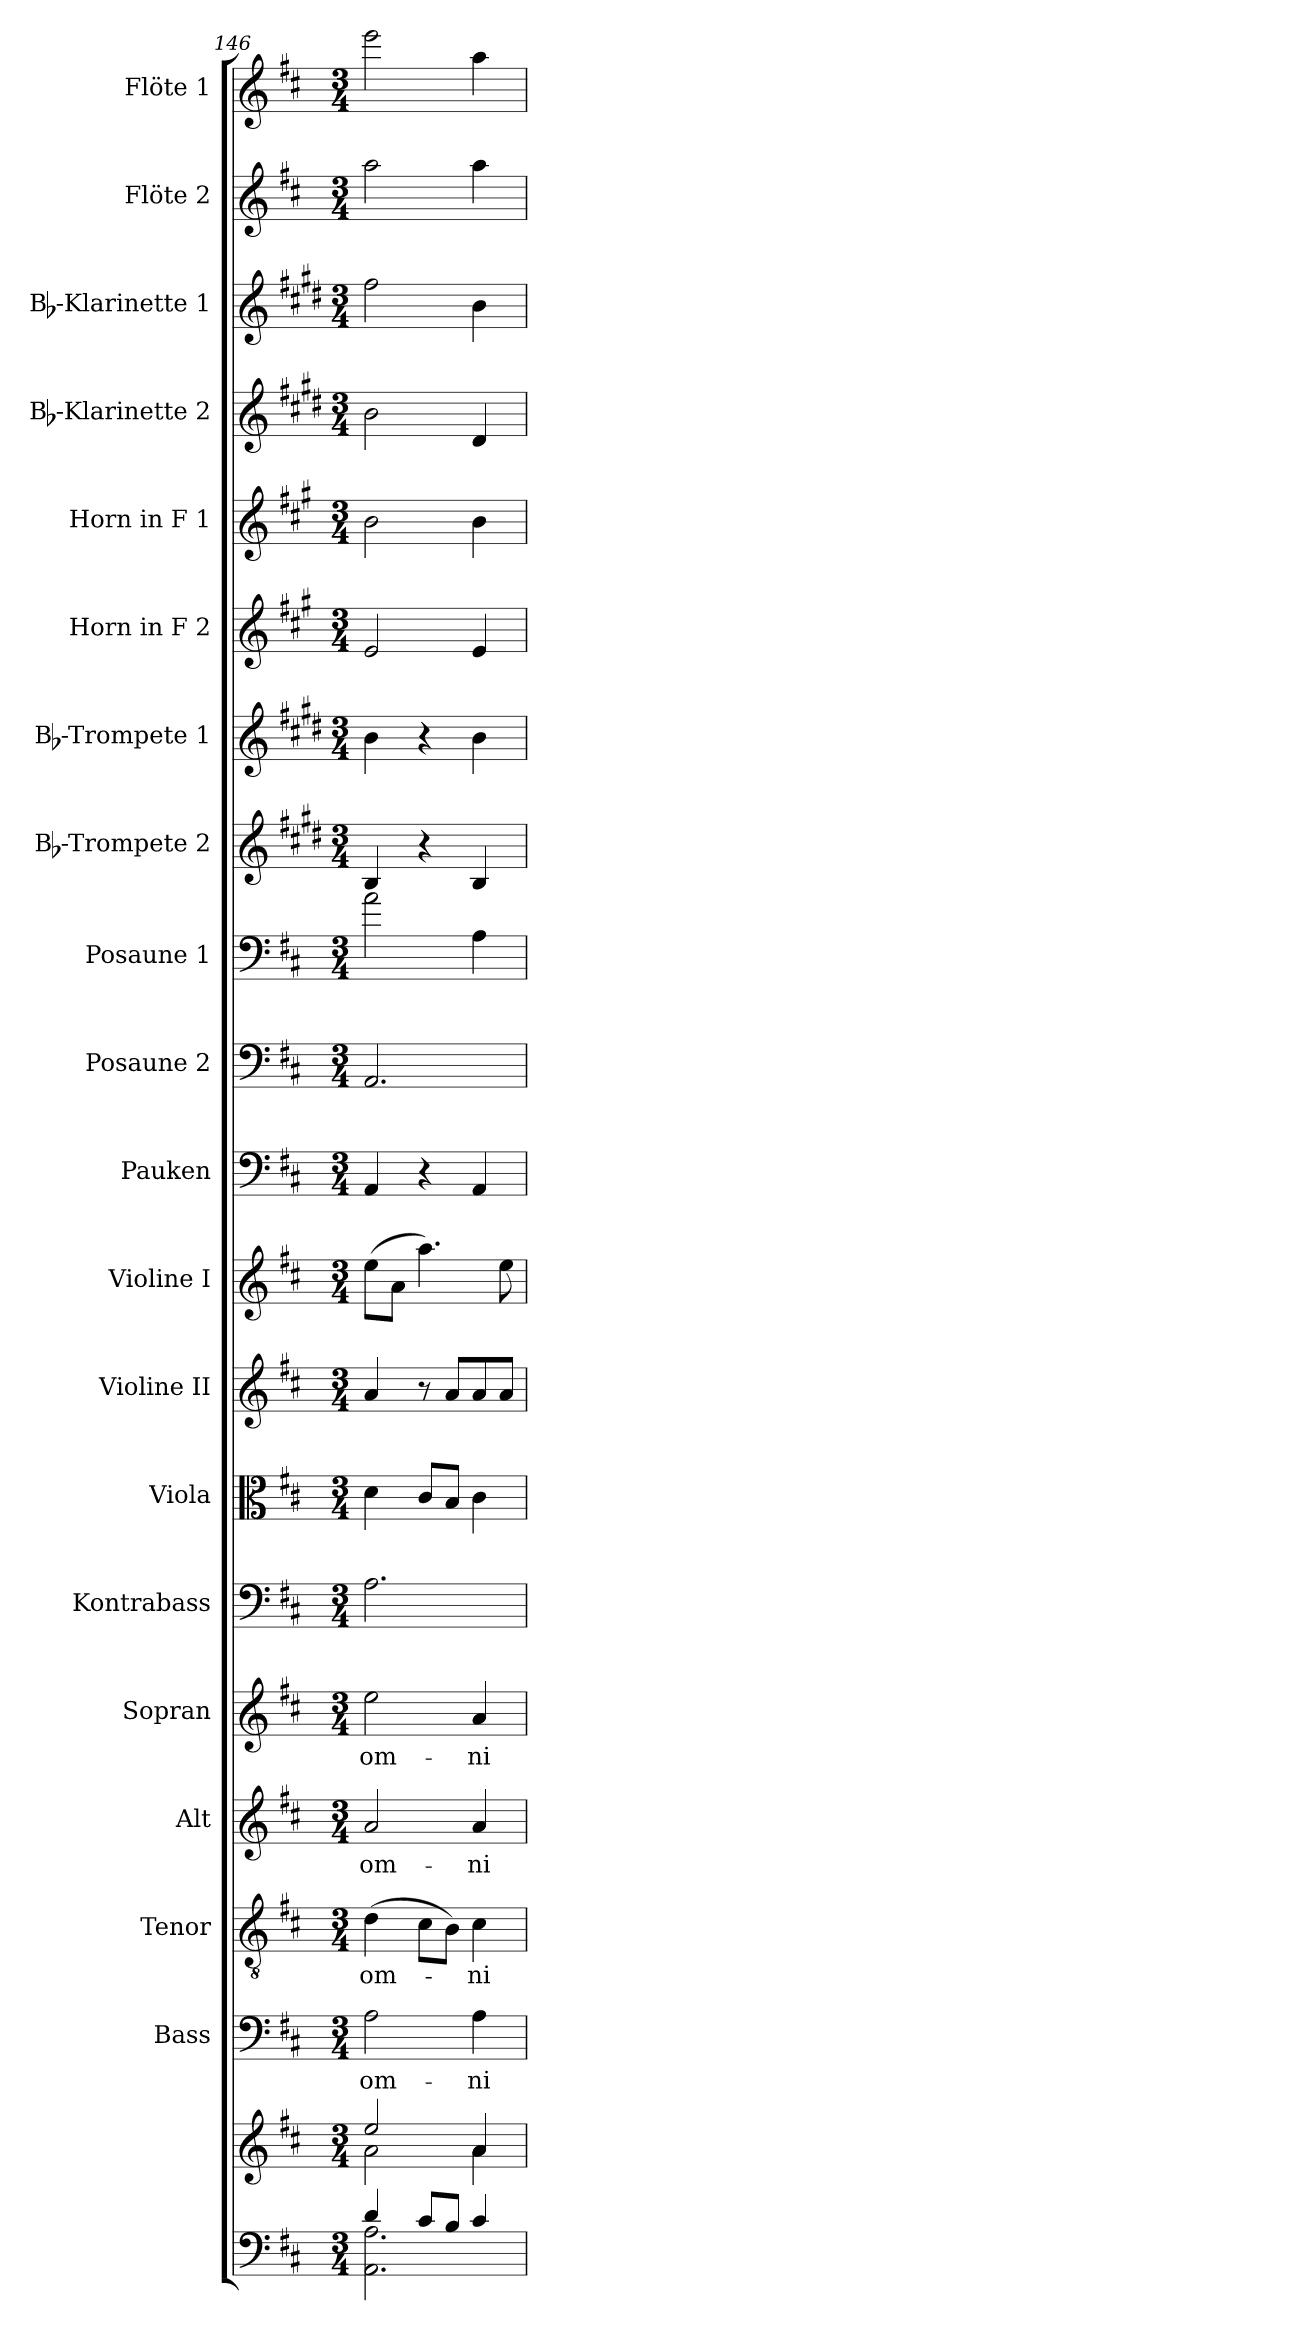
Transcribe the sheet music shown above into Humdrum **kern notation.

**kern	**kern	**kern	**text	**kern	**text	**kern	**text	**kern	**text	**kern	**kern	**kern	**kern	**kern	**kern	**kern	**kern	**kern	**kern	**kern	**kern	**kern	**kern	**kern
*part20	*part20	*part19	*part19	*part18	*part18	*part17	*part17	*part16	*part16	*part15	*part14	*part13	*part12	*part11	*part10	*part9	*part8	*part7	*part6	*part5	*part4	*part3	*part2	*part1
*staff21	*staff20	*staff19	*staff19	*staff18	*staff18	*staff17	*staff17	*staff16	*staff16	*staff15	*staff14	*staff13	*staff12	*staff11	*staff10	*staff9	*staff8	*staff7	*staff6	*staff5	*staff4	*staff3	*staff2	*staff1
*	*	*I"Bass	*	*I"Tenor	*	*I"Alt	*	*I"Sopran	*	*I"Kontrabass	*I"Viola	*I"Violine II	*I"Violine I	*I"Pauken	*I"Posaune 2	*I"Posaune 1	*I"Bb-Trompete 2	*I"Bb-Trompete 1	*I"Horn in F 2	*I"Horn in F 1	*I"Bb-Klarinette 2	*I"Bb-Klarinette 1	*I"Flöte 2	*I"Flöte 1
*	*	*I'B.	*	*I'T.	*	*I'A.	*	*I'S.	*	*I'Kb.	*I'Vla.	*I'Vl. II	*I'Vl. I	*I'Pk.	*I'Pos. 2	*I'Pos. 1	*I'Bb Trp. 2	*I'Bb Trp. 1	*	*	*I'Bb Kl. 2	*I'Bb Kl. 1	*I'Fl. 2	*I'Fl. 1
!!LO:PB:g=z
*clefF4	*clefG2	*clefF4	*	*clefGv2	*	*clefG2	*	*clefG2	*	*clefF4	*clefC3	*clefG2	*clefG2	*clefF4	*clefF4	*clefF4	*clefG2	*clefG2	*clefG2	*clefG2	*clefG2	*clefG2	*clefG2	*clefG2
*	*	*	*	*	*	*	*	*	*	*ITrd7c12	*	*	*	*	*	*	*ITrd1c2	*ITrd1c2	*ITrd4c7	*ITrd4c7	*ITrd1c2	*ITrd1c2	*	*
*k[f#c#]	*k[f#c#]	*k[f#c#]	*	*k[f#c#]	*	*k[f#c#]	*	*k[f#c#]	*	*k[f#c#]	*k[f#c#]	*k[f#c#]	*k[f#c#]	*k[f#c#]	*k[f#c#]	*k[f#c#]	*k[f#c#]	*k[f#c#]	*k[f#c#]	*k[f#c#]	*k[f#c#]	*k[f#c#]	*k[f#c#]	*k[f#c#]
*D:	*D:	*D:	*	*D:	*	*D:	*	*D:	*	*D:	*D:	*D:	*D:	*D:	*D:	*D:	*D:	*D:	*D:	*D:	*D:	*D:	*D:	*D:
*M3/4	*M3/4	*M3/4	*	*M3/4	*	*M3/4	*	*M3/4	*	*M3/4	*M3/4	*M3/4	*M3/4	*M3/4	*M3/4	*M3/4	*M3/4	*M3/4	*M3/4	*M3/4	*M3/4	*M3/4	*M3/4	*M3/4
=146	=146	=146	=146	=146	=146	=146	=146	=146	=146	=146	=146	=146	=146	=146	=146	=146	=146	=146	=146	=146	=146	=146	=146	=146
*^	*^	*	*	*	*	*	*	*	*	*	*	*	*	*	*	*	*	*	*	*	*	*	*	*
!	!	!	!	!	!LO:LY:b	!	!LO:LY:b	!	!LO:LY:b	!	!LO:LY:b	!	!	!	!	!	!	!	!	!	!	!	!	!	!	!
4d/	2.AA\ 2.A\	2ee/	2a\	2A\	om-	(>4d\	om-	2a/	om-	2ee\	om-	2.AA\	4d\	4a/	(>8ee\L	4AA/	2.AA/	2a\	4A/	4a\	2A/	2e\	2a\	2ee\	2aa\	2eee\
.	.	.	.	.	.	.	.	.	.	.	.	.	.	.	8a\J	.	.	.	.	.	.	.	.	.	.	.
8c#/L	.	.	.	.	.	8c#\L	.	.	.	.	.	.	8c#/L	8r	4.aa\)	4r	.	.	4r	4r	.	.	.	.	.	.
8B/J	.	.	.	.	.	8B\J)	.	.	.	.	.	.	8B/J	8a/L	.	.	.	.	.	.	.	.	.	.	.	.
!	!	!	!	!	!LO:LY:b	!	!LO:LY:b	!	!LO:LY:b	!	!LO:LY:b	!	!	!	!	!	!	!	!	!	!	!	!	!	!	!
4c#/	.	4a/	4a\	4A\	-ni-	4c#\	-ni-	4a/	-ni-	4a/	-ni-	.	4c#\	8a/	.	4AA/	.	4A\	4A/	4a\	4A/	4e\	4c#/	4a\	4aa\	4aa\
.	.	.	.	.	.	.	.	.	.	.	.	.	.	8a/J	8ee\	.	.	.	.	.	.	.	.	.	.	.
*v	*v	*	*	*	*	*	*	*	*	*	*	*	*	*	*	*	*	*	*	*	*	*	*	*	*	*
*	*v	*v	*	*	*	*	*	*	*	*	*	*	*	*	*	*	*	*	*	*	*	*	*	*	*
=	=	=	=	=	=	=	=	=	=	=	=	=	=	=	=	=	=	=	=	=	=	=	=	=
*-	*-	*-	*-	*-	*-	*-	*-	*-	*-	*-	*-	*-	*-	*-	*-	*-	*-	*-	*-	*-	*-	*-	*-	*-
